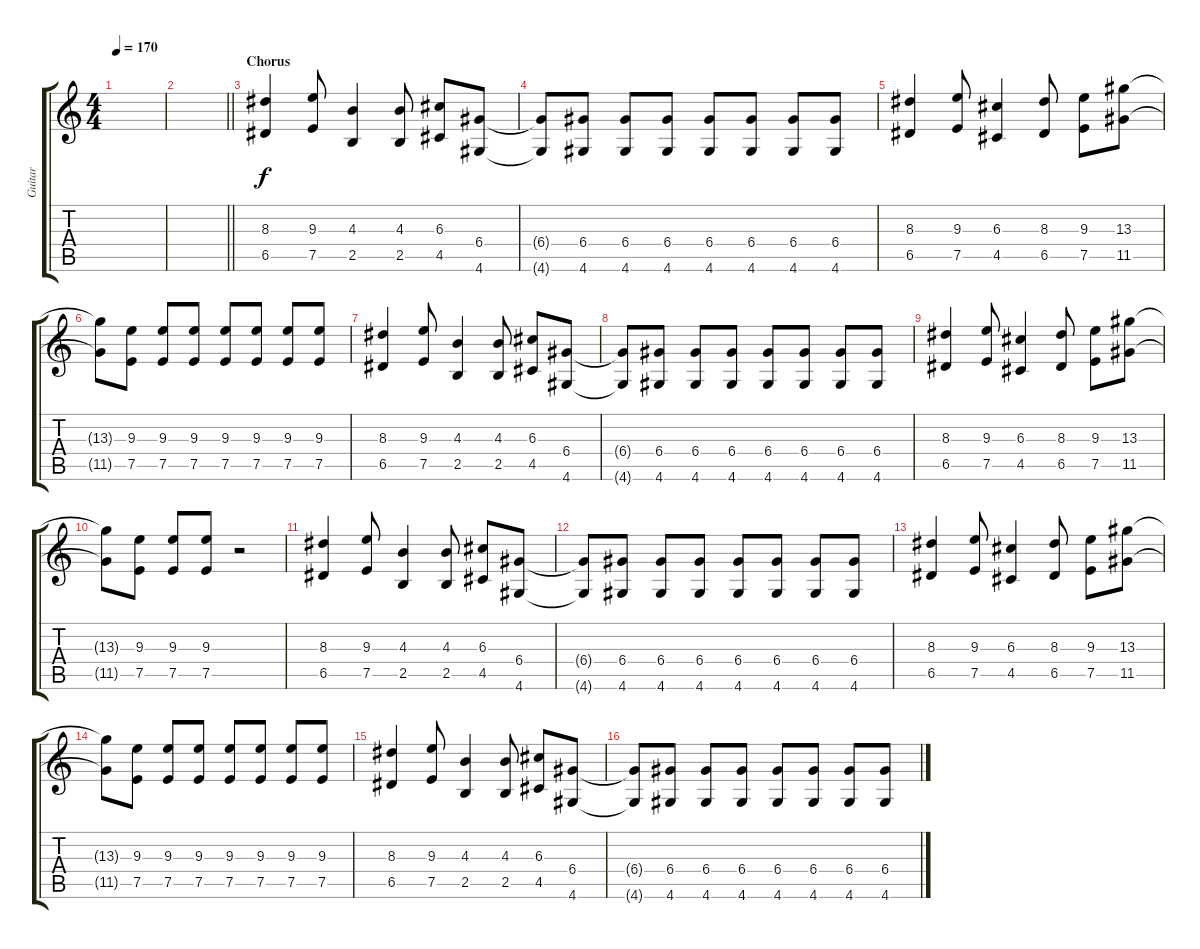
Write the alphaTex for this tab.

\track ("Guitar" "Guitar") {mute instrument overdrivenguitar}
\staff {score tabs}
\tuning (E4 B3 G3 D3 A2 E2) {hide}
\ts (4 4)
\tempo 170
\clef g2
\ks c
|
\barLineRight lightlight
|
\section ("" "Chorus")
(8.3 6.5).4 (9.3 7.5).8 (4.3 2.5).4 (4.3 2.5).8 (6.3 4.5).8 (6.4 4.6).8 |
(6.4{t} 4.6{t}).8 (6.4 4.6).8 (6.4 4.6).8 (6.4 4.6).8 (6.4 4.6).8 (6.4 4.6).8 (6.4 4.6).8 (6.4 4.6).8 |
(8.3 6.5).4 (9.3 7.5).8 (6.3 4.5).4 (8.3 6.5).8 (9.3 7.5).8 (13.3 11.5).8 |
(13.3{t} 11.5{t}).8 (9.3 7.5).8 (9.3 7.5).8 (9.3 7.5).8 (9.3 7.5).8 (9.3 7.5).8 (9.3 7.5).8 (9.3 7.5).8 |
(8.3 6.5).4 (9.3 7.5).8 (4.3 2.5).4 (4.3 2.5).8 (6.3 4.5).8 (6.4 4.6).8 |
(6.4{t} 4.6{t}).8 (6.4 4.6).8 (6.4 4.6).8 (6.4 4.6).8 (6.4 4.6).8 (6.4 4.6).8 (6.4 4.6).8 (6.4 4.6).8 |
(8.3 6.5).4 (9.3 7.5).8 (6.3 4.5).4 (8.3 6.5).8 (9.3 7.5).8 (13.3 11.5).8 |
(13.3{t} 11.5{t}).8 (9.3 7.5).8 (9.3 7.5).8 (9.3 7.5).8 r.2 |
(8.3 6.5).4 (9.3 7.5).8 (4.3 2.5).4 (4.3 2.5).8 (6.3 4.5).8 (6.4 4.6).8 |
(6.4{t} 4.6{t}).8 (6.4 4.6).8 (6.4 4.6).8 (6.4 4.6).8 (6.4 4.6).8 (6.4 4.6).8 (6.4 4.6).8 (6.4 4.6).8 |
(8.3 6.5).4 (9.3 7.5).8 (6.3 4.5).4 (8.3 6.5).8 (9.3 7.5).8 (13.3 11.5).8 |
(13.3{t} 11.5{t}).8 (9.3 7.5).8 (9.3 7.5).8 (9.3 7.5).8 (9.3 7.5).8 (9.3 7.5).8 (9.3 7.5).8 (9.3 7.5).8 |
(8.3 6.5).4 (9.3 7.5).8 (4.3 2.5).4 (4.3 2.5).8 (6.3 4.5).8 (6.4 4.6).8 |
(6.4{t} 4.6{t}).8 (6.4 4.6).8 (6.4 4.6).8 (6.4 4.6).8 (6.4 4.6).8 (6.4 4.6).8 (6.4 4.6).8 (6.4 4.6).8
